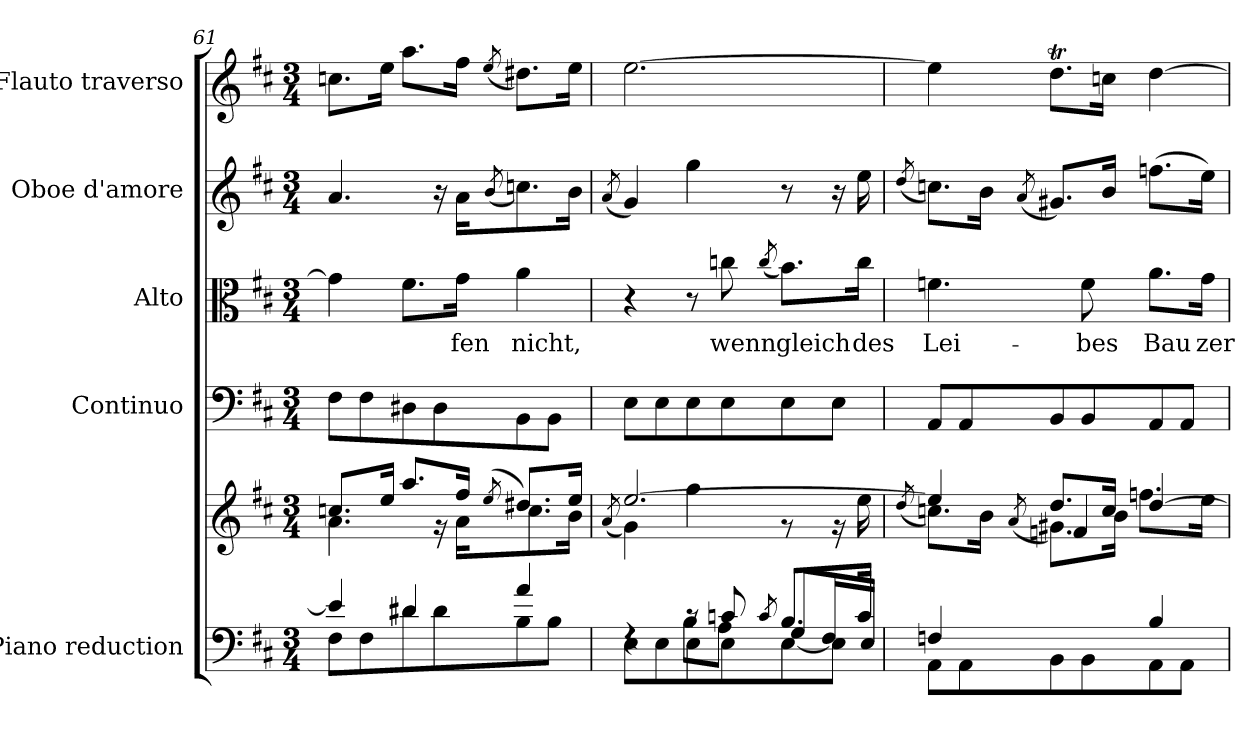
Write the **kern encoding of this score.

**kern	**kern	**kern	**kern	**text	**kern	**kern
*part5	*part5	*part4	*part3	*part3	*part2	*part1
*staff6	*staff5	*staff4	*staff3	*staff3	*staff2	*staff1
*I"Piano reduction	*	*I"Continuo	*I"Alto	*	*I"Oboe d'amore	*I"Flauto traverso
*I'Pno	*	*	*	*	*I'Ob	*I'Fl
*clefF4	*clefG2	*clefF4	*clefC3	*	*clefG2	*clefG2
*k[f#c#]	*k[f#c#]	*k[f#c#]	*k[f#c#]	*	*k[f#c#]	*k[f#c#]
*M3/4	*M3/4	*M3/4	*M3/4	*	*M3/4	*M3/4
=61	=61	=61	=61	=61	=61	=61
*^	*^	*	*	*	*	*
4e/]	8F#\L	8.ccn/L	4.a\	8F#\L	4g\]	.	4.a/	8.ccn\L
.	8F#\	.	.	8F#\	.	.	.	.
.	.	16ee/Jk	.	.	.	.	.	16ee\Jk
4d#X/	8d#\	8.aa/L	.	8D#X\	8.f#\L	.	.	8.aa\L
.	8d#\	.	16r	8D#\	.	.	16r	.
!	!	!	!	!	!	!LO:LY:b	!	!
.	.	16ff#/Jk	16a\KL	.	16g\Jk	-fen	16a\KL	16ff#\Jk
.	.	(>8qee/	.	.	.	.	(<8qb/	(<8qee/
!	!	!	!	!	!	!LO:LY:b	!	!
4a/	8B\	8.dd#X/L)	8.cc\	8BB\	4a\	nicht,	8.ccn\)	8.dd#X\L)
.	8B\J	.	.	8BB\J	.	.	.	.
.	.	16ee/Jk	16b\Jk	.	.	.	16b\Jk	16ee\Jk
*v	*v	*	*	*	*	*	*	*
=62	=62	=62	=62	=62	=62	=62	=62
.	.	(<8qa/	.	.	.	(<8qa/	.
*^	*	*	*	*	*	*	*
*	*^	*	*	*	*	*	*	*
4rF	8E\L	4rFyy	[2.ee/	4g\)	8E\L	4r	.	4g/)	[2.ee\
.	8E\	.	.	.	8E\	.	.	.	.
8rc	8E\	8B\L	.	4gg\	8E\	8r	.	4gg\	.
!	!	!	!	!	!	!	!LO:LY:b	!	!
8cn/	8E\	8A\J	.	.	8E\	8ccn\	wenn	.	.
8qc/	.	.	.	.	.	(<8qcc/	.	.	.
!	!	!	!	!	!	!	!LO:LY:b	!	!
8.B/L	[8E\	8G/L	.	8r	8E\	8.b\L)	gleich	8r	.
.	8E\J]	16F#/L	.	16r	8E\J	.	.	16r	.
!	!	!	!	!	!	!	!LO:LY:b	!	!
16c/Jk	.	16E/JJ	.	16ee\	.	16cc\Jk	des	16ee\	.
*v	*v	*v	*	*	*	*	*	*	*
!!LO:LB:g=z
=63	=63	=63	=63	=63	=63	=63	=63
.	.	(<8qdd/	.	.	.	(<8qdd/	.
*^	*	*^	*	*	*	*	*
!	!	!	!	!	!	!	!LO:LY:b	!	!
4Fn/	8AA\L	4ee/]	8.ccn\L)	4ryy	8AA/L	4.fn\	Lei-	8.ccn\L)	4ee\]
.	8AA\	.	.	.	8AA/	.	.	.	.
.	.	.	16b\Jk	.	.	.	.	16b\Jk	.
.	.	.	(>8qa/	.	.	.	.	(<8qa/	.
4ryy	8BB\	8.dd/L	8.g#X\L)	4fn/	8BB/	.	.	8.g#X/L)	8.ddT\L
!	!	!	!	!	!	!	!LO:LY:b	!	!
.	8BB\	.	.	.	8BB/	8f\	-bes	.	.
.	.	16cc/Jk	16b\Jk	.	.	.	.	16b/Jk	16ccn\Jk
!	!	!	!	!	!	!	!LO:LY:b	!	!
4B/	8AA\	[4dd/	8.ffn\L	4ryy	8AA/	8.a\L	Bau	(>8.ffn\L	[4dd\
.	8AA\J	.	.	.	8AA/J	.	.	.	.
!	!	!	!	!	!	!	!LO:LY:b	!	!
.	.	.	16ee\Jk	.	.	16g\Jk	zer-	16ee\Jk)	.
*v	*v	*	*	*	*	*	*	*	*
*	*v	*v	*v	*	*	*	*	*
=	=	=	=	=	=	=
*-	*-	*-	*-	*-	*-	*-
